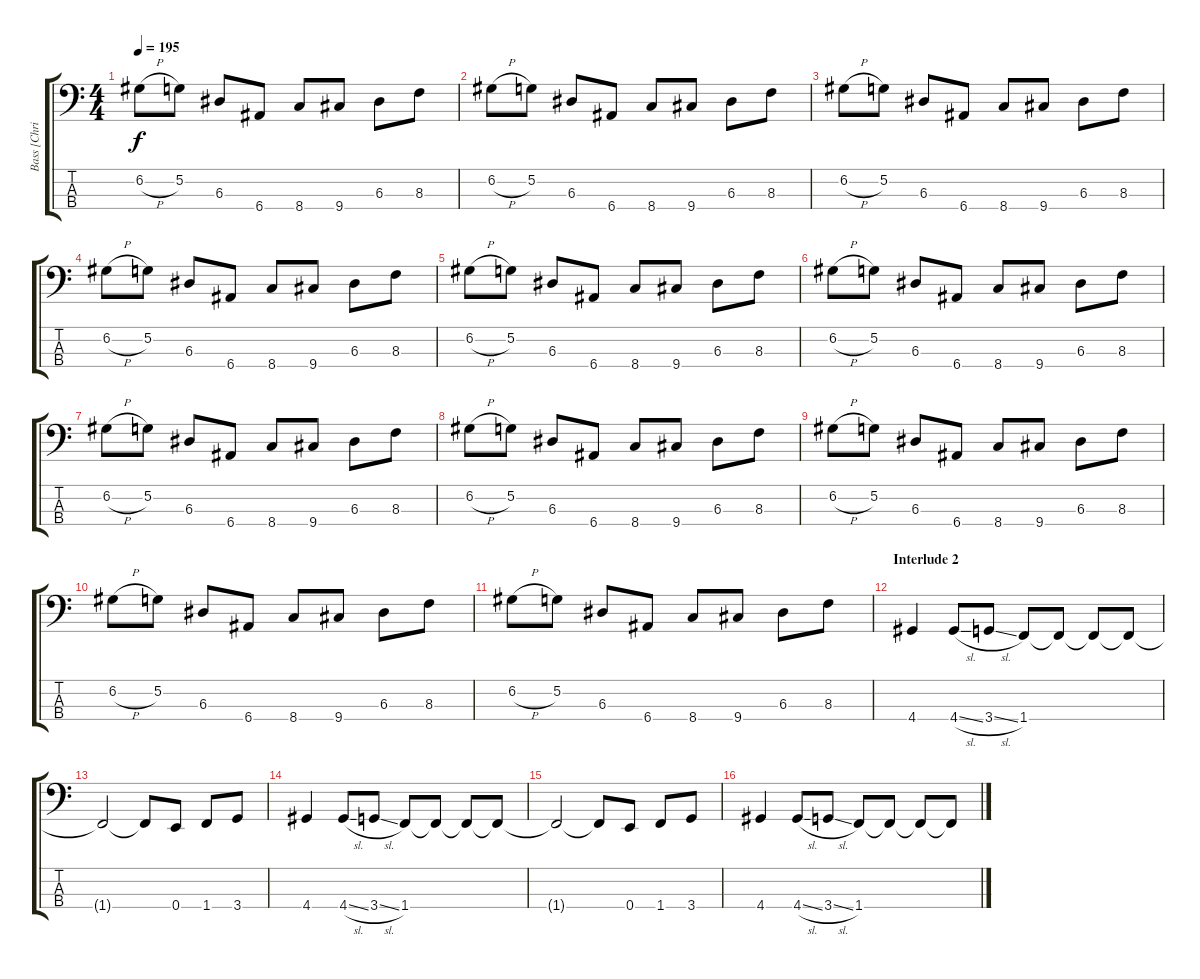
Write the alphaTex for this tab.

\track ("Bass [Chris Steele]" "Bass [Chri") {instrument electricbasspick}
\staff {score tabs}
\tuning (G2 D2 A1 E1) {hide}
\ts (4 4)
\tempo 195
\clef f4
\ks c
6.2{h}.8{dy f} 5.2.8 6.3.8 6.4.8 8.4.8 9.4.8 6.3.8 8.3.8 |
6.2{h}.8 5.2.8 6.3.8 6.4.8 8.4.8 9.4.8 6.3.8 8.3.8 |
6.2{h}.8 5.2.8 6.3.8 6.4.8 8.4.8 9.4.8 6.3.8 8.3.8 |
6.2{h}.8 5.2.8 6.3.8 6.4.8 8.4.8 9.4.8 6.3.8 8.3.8 |
6.2{h}.8 5.2.8 6.3.8 6.4.8 8.4.8 9.4.8 6.3.8 8.3.8 |
6.2{h}.8 5.2.8 6.3.8 6.4.8 8.4.8 9.4.8 6.3.8 8.3.8 |
6.2{h}.8 5.2.8 6.3.8 6.4.8 8.4.8 9.4.8 6.3.8 8.3.8 |
6.2{h}.8 5.2.8 6.3.8 6.4.8 8.4.8 9.4.8 6.3.8 8.3.8 |
6.2{h}.8 5.2.8 6.3.8 6.4.8 8.4.8 9.4.8 6.3.8 8.3.8 |
6.2{h}.8 5.2.8 6.3.8 6.4.8 8.4.8 9.4.8 6.3.8 8.3.8 |
6.2{h}.8 5.2.8 6.3.8 6.4.8 8.4.8 9.4.8 6.3.8 8.3.8 |
\section ("" "Interlude 2")
4.4.4 4.4{sl}.8 3.4{sl}.8 1.4.8 1.4{t}.8 1.4{t}.8 1.4{t}.8 |
1.4{t}.2 1.4{t}.8 0.4.8 1.4.8 3.4.8 |
4.4.4 4.4{sl}.8 3.4{sl}.8 1.4.8 1.4{t}.8 1.4{t}.8 1.4{t}.8 |
1.4{t}.2 1.4{t}.8 0.4.8 1.4.8 3.4.8 |
4.4.4 4.4{sl}.8 3.4{sl}.8 1.4.8 1.4{t}.8 1.4{t}.8 1.4{t}.8
